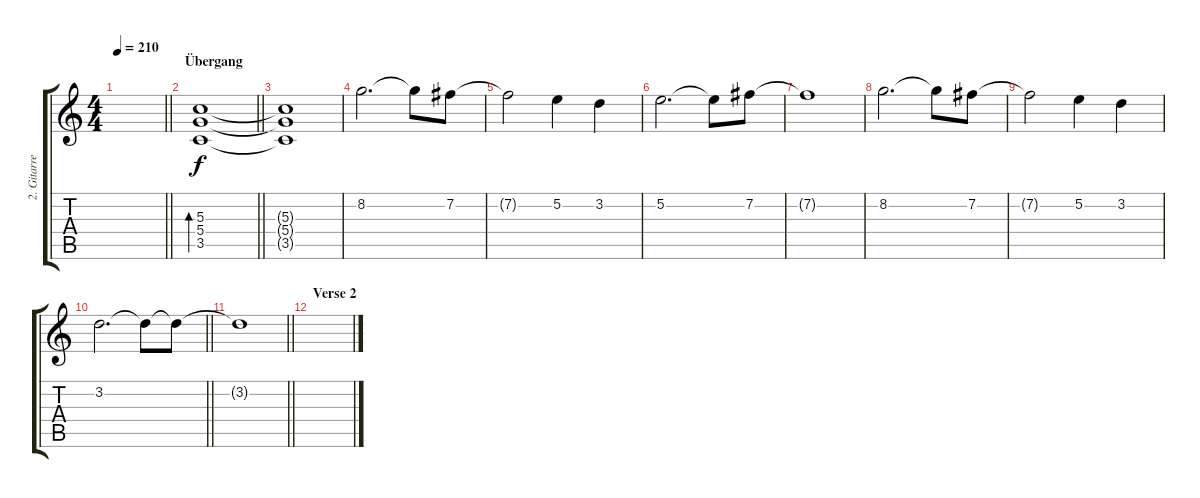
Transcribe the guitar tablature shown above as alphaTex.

\track ("2. Gitarre" "2. Gitarre") {instrument distortionguitar}
\staff {score tabs}
\tuning (E4 B3 G3 D3 A2 E2) {hide}
\ts (4 4)
\tempo 210
\clef g2
\barLineRight lightlight
\ks c
|
\section ("" "Übergang")
\barLineRight lightlight
(5.3 5.4 3.5).1{bd 60} |
(5.3{t} 5.4{t} 3.5{t}).1 |
8.2.2{d} 8.2{t}.8 7.2.8 |
7.2{t}.2 5.2.4 3.2.4 |
5.2.2{d} 5.2{t}.8 7.2.8 |
7.2{t}.1 |
8.2.2{d} 8.2{t}.8 7.2.8 |
7.2{t}.2 5.2.4 3.2.4 |
\barLineRight lightlight
3.2.2{d} 3.2{t}.8 3.2{t}.8 |
\barLineRight lightlight
3.2{t}.1 |
\section ("" "Verse 2")
